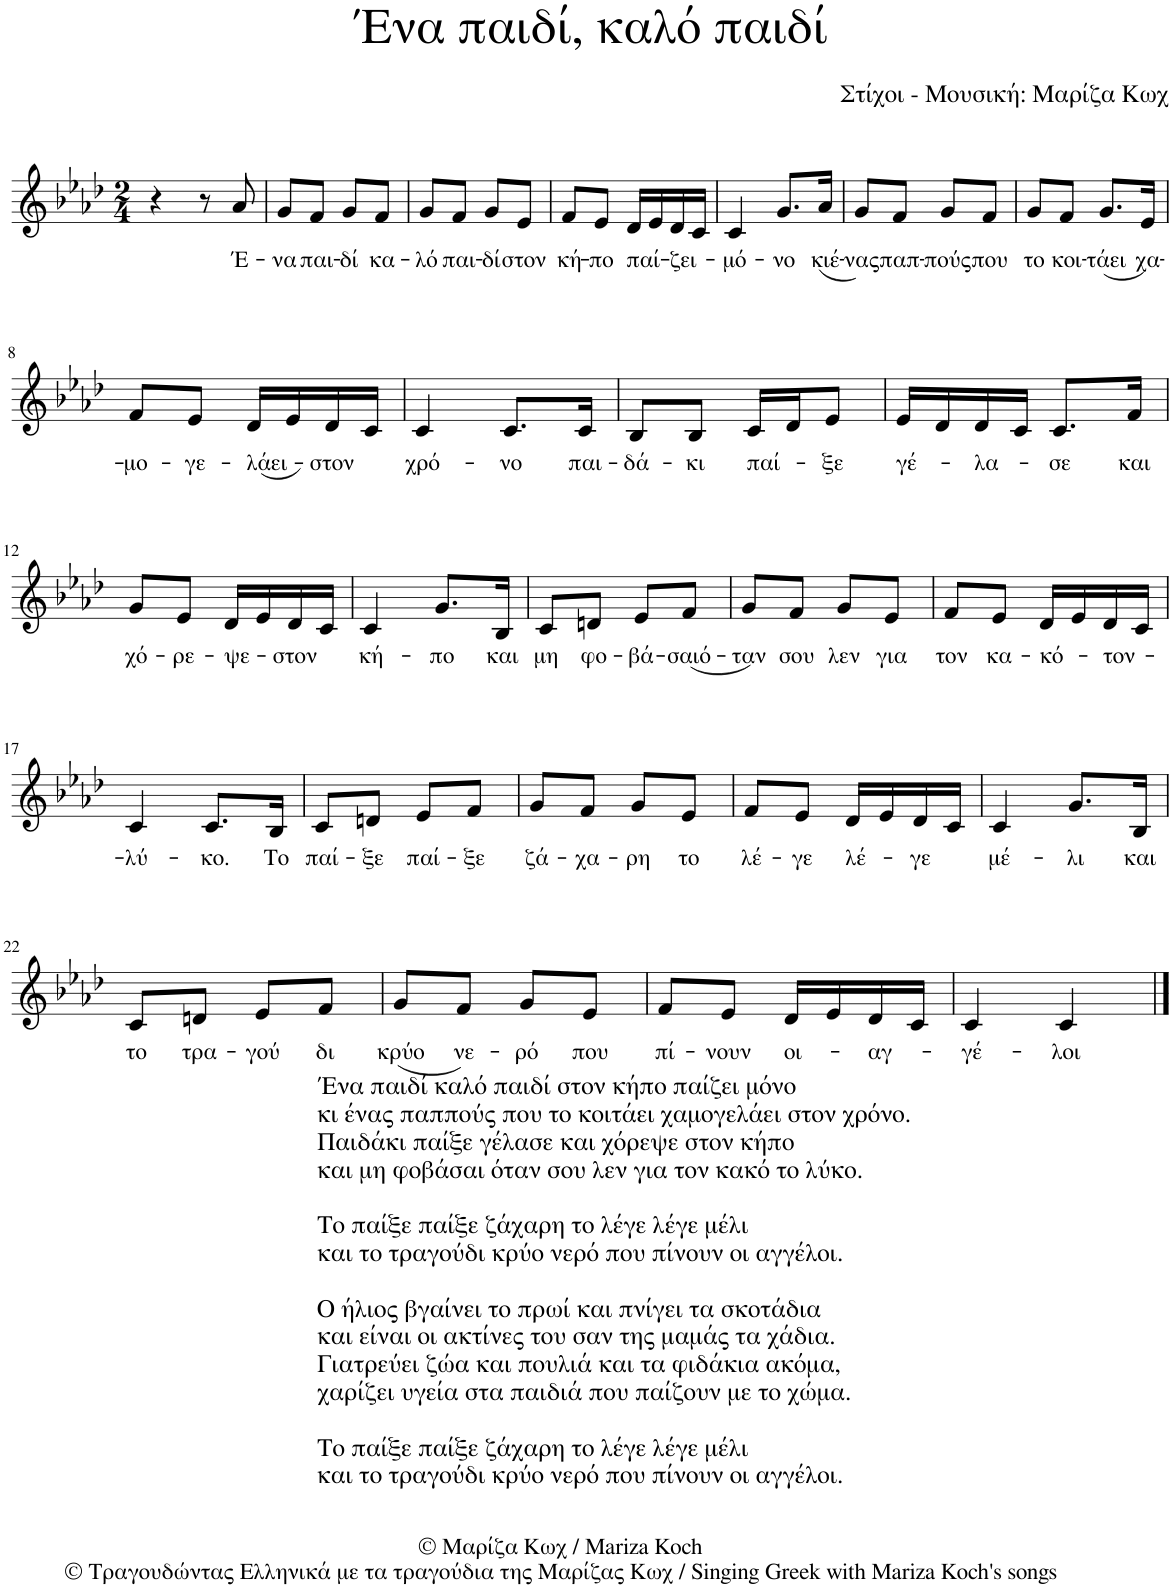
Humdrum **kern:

**kern	**text
*part1	*part1
*staff1	*staff1
*I"Piano	*
*I'Pno.	*
*clefG2	*
*k[b-e-a-d-]	*
*M2/4	*
=1	=1
4r	.
8r	.
!	!LO:LY:b
8a-/	Έ-
=2	=2
!	!LO:LY:b
8g/L	-να
!	!LO:LY:b
8f/J	παι-
!	!LO:LY:b
8g/L	-δί
!	!LO:LY:b
8f/J	κα-
=3	=3
!	!LO:LY:b
8g/L	-λό
!	!LO:LY:b
8f/J	παι-
!	!LO:LY:b
8g/L	-δί
!	!LO:LY:b
8e-/J	στον
=4	=4
!	!LO:LY:b
8f/L	κή-
!	!LO:LY:b
8e-/J	-πο
!	!LO:LY:b
16d-/LL	παί-
16e-/	.
!	!LO:LY:b
16d-/	-ζει-
16c/JJ	.
=5	=5
!	!LO:LY:b
4c/	-μό-
!	!LO:LY:b
8.g/L	-νο
!	!LO:LY:b
(16a-/Jk	κιέ-
=6	=6
!	!LO:LY:b
8g/L)	-νας
!	!LO:LY:b
8f/J	παπ-
!	!LO:LY:b
8g/L	-πούς
!	!LO:LY:b
8f/J	που
=7	=7
!	!LO:LY:b
8g/L	το
!	!LO:LY:b
(8f/J	κοι-
!	!LO:LY:b
8.g/L)	-τάει
!	!LO:LY:b
16e-/Jk	χα-
!!LO:LB:g=z
=8	=8
!	!LO:LY:b
8f/L	-μο-
!	!LO:LY:b
8e-/J	-γε-
!	!LO:LY:b
(16d-/LL	-λάει-
16e-/)	.
!	!LO:LY:b
16d-/	-στον
16c/JJ	.
=9	=9
!	!LO:LY:b
4c/	χρό-
!	!LO:LY:b
8.c/L	-νο
!	!LO:LY:b
16c/Jk	παι-
=10	=10
!	!LO:LY:b
8B-/L	-δά-
!	!LO:LY:b
8B-/J	-κι
!	!LO:LY:b
16c/LL	παί-
16d-/J	.
!	!LO:LY:b
8e-/J	-ξε
=11	=11
!	!LO:LY:b
16e-/LL	γέ-
16d-/	.
!	!LO:LY:b
16d-/	-λα-
16c/JJ	.
!	!LO:LY:b
8.c/L	-σε
!	!LO:LY:b
16f/Jk	και
!!LO:LB:g=z
=12	=12
!	!LO:LY:b
8g/L	χό-
!	!LO:LY:b
8e-/J	-ρε-
!	!LO:LY:b
16d-/LL	-ψε-
16e-/	.
!	!LO:LY:b
16d-/	-στον
16c/JJ	.
=13	=13
!	!LO:LY:b
4c/	κή-
!	!LO:LY:b
8.g/L	-πο
!	!LO:LY:b
16B-/Jk	και
=14	=14
!	!LO:LY:b
8c/L	μη
!	!LO:LY:b
8dn/J	φο-
!	!LO:LY:b
8e-/L	-βά-
!	!LO:LY:b
(8f/J	-σαιό-
=15	=15
!	!LO:LY:b
8g/L)	-ταν
!	!LO:LY:b
8f/J	σου
!	!LO:LY:b
8g/L	λεν
!	!LO:LY:b
8e-/J	για
=16	=16
!	!LO:LY:b
8f/L	τον
!	!LO:LY:b
8e-/J	κα-
!	!LO:LY:b
16d-/LL	-κό-
16e-/	.
!	!LO:LY:b
16d-/	-τον-
16c/JJ	.
!!LO:LB:g=z
=17	=17
!	!LO:LY:b
4c/	-λύ-
!	!LO:LY:b
8.c/L	-κο.
!	!LO:LY:b
16B-/Jk	Το
=18	=18
!	!LO:LY:b
8c/L	παί-
!	!LO:LY:b
8dn/J	-ξε
!	!LO:LY:b
8e-/L	παί-
!	!LO:LY:b
8f/J	-ξε
=19	=19
!	!LO:LY:b
8g/L	ζά-
!	!LO:LY:b
8f/J	-χα-
!	!LO:LY:b
8g/L	-ρη
!	!LO:LY:b
8e-/J	το
=20	=20
!	!LO:LY:b
8f/L	λέ-
!	!LO:LY:b
8e-/J	-γε
!	!LO:LY:b
16d-/LL	λέ-
16e-/	.
!	!LO:LY:b
16d-/	-γε
16c/JJ	.
=21	=21
!	!LO:LY:b
4c/	μέ-
!	!LO:LY:b
8.g/L	-λι
!	!LO:LY:b
16B-/Jk	και
!!LO:LB:g=z
=22	=22
!	!LO:LY:b
8c/L	το
!	!LO:LY:b
8dn/J	τρα-
!	!LO:LY:b
8e-/L	-γού
!	!LO:LY:b
8f/J	δι
=23	=23
!	!LO:LY:b
(8g/L	κρύο
!	!LO:LY:b
8f/J)	νε-
!	!LO:LY:b
8g/L	-ρό
!	!LO:LY:b
8e-/J	που
=24	=24
!	!LO:LY:b
8f/L	πί-
!	!LO:LY:b
8e-/J	-νουν
!	!LO:LY:b
16d-/LL	οι-
16e-/	.
!	!LO:LY:b
16d-/	-αγ-
16c/JJ	.
=25	=25
!	!LO:LY:b
4c/	-γέ-
!LO:TX:b:t=Ένα παιδί καλό παιδί στον κήπο παίζει μόνο	!
!LO:TX:b:t=κι ένας παππούς που το κοιτάει χαμογελάει στον χρόνο.	!
!LO:TX:b:t=Παιδάκι παίξε γέλασε και χόρεψε στον κήπο	!
!LO:TX:b:t=και μη φοβάσαι όταν σου λεν για τον κακό το λύκο.	!
!LO:TX:b:t=Το παίξε παίξε ζάχαρη το λέγε λέγε μέλι	!
!LO:TX:b:t=και το τραγούδι κρύο νερό που πίνουν οι αγγέλοι.	!
!LO:TX:b:t=Ο ήλιος βγαίνει το πρωί και πνίγει τα σκοτάδια	!
!LO:TX:b:t=και είναι οι ακτίνες του σαν της μαμάς τα χάδια.	!
!LO:TX:b:t=Γιατρεύει ζώα και πουλιά και τα φιδάκια ακόμα,	!
!LO:TX:b:t=χαρίζει υγεία στα παιδιά που παίζουν με το χώμα.	!
!LO:TX:b:t=Το παίξε παίξε ζάχαρη το λέγε λέγε μέλι	!
!LO:TX:b:t=και το τραγούδι κρύο νερό που πίνουν οι αγγέλοι.	!
!	!LO:LY:b
4c/	-λοι
==	==
*-	*-
